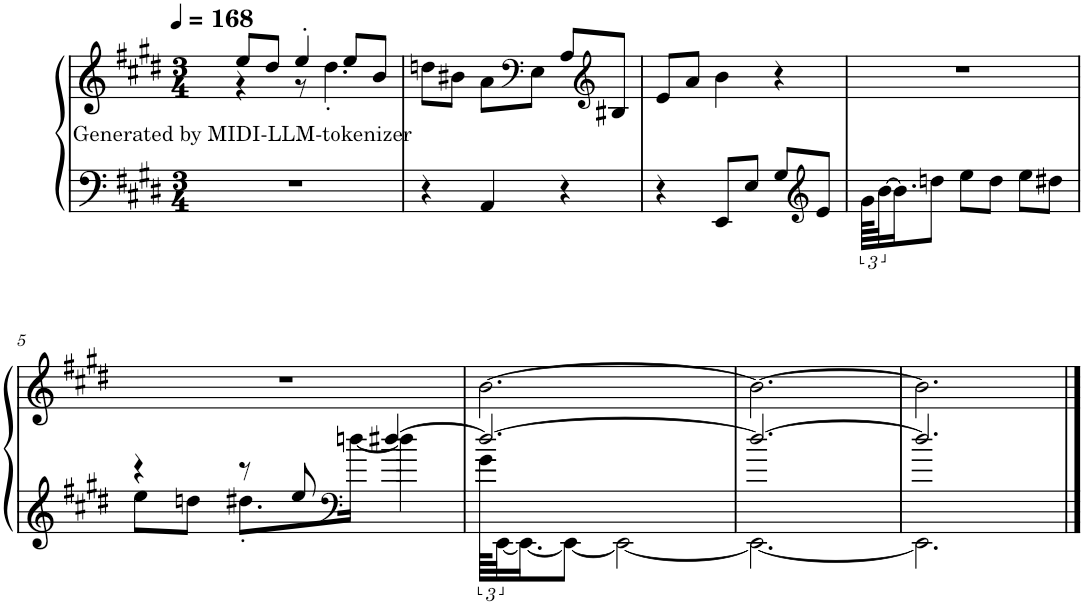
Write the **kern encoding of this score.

**kern	**kern	**text
*part1	*part1	*part1
*staff2	*staff1	*staff1
*I"Piano	*	*
*I'Pno.	*	*
*clefF4	*clefG2	*
*k[f#c#g#d#]	*k[f#c#g#d#]	*
*M3/4	*M3/4	*
*MM168	*MM168	*
=1	=1	=1
!	!	!LO:LY:b
*	*^	*
2.r	8ee/L	4r	Generated by MIDI-LLM-tokenizer
.	8dd#/J	.	.
.	4ee'/	8r	.
.	.	4.dd#'\	.
.	8ee/L	.	.
.	8b/J	.	.
*	*v	*v	*
=2	=2	=2
4r	8ddn\L	.
.	8b#X\J	.
4AA/	8a\L	.
*	*clefF4	*
.	8E\J	.
4r	8A/L	.
*	*clefG2	*
.	8B#X/J	.
=3	=3	=3
4r	8e/L	.
.	8a/J	.
8EE/L	4b\	.
8E/J	.	.
8G#/L	4r	.
*clefG2	*	*
8e/J	.	.
=4	=4	=4
96g#\KLLL	2.r	.
[48b\J	.	.
16.b\J]	.	.
8ddn\J	.	.
8ee\L	.	.
8dd\J	.	.
8ee\L	.	.
8dd#X\J	.	.
!!LO:LB:g=z
=5	=5	=5
*^	*	*
4r	8ee\L	2.r	.
.	8ddn\J	.	.
8r	8.dd#X'\L	.	.
8ee/	.	.	.
*clefF4	*	*	*
.	[16ddn\Jk	.	.
[4dd#X/	4dd\]	.	.
=6	=6	=6	=6
2.dd#/_	96g#\KLLL	[2.b\	.
.	[48EE\J	.	.
.	16.EE\J_	.	.
.	8EE\J_	.	.
.	2EE\_	.	.
=7	=7	=7	=7
2.dd#/_	2.EE\_	2.b\_	.
=8	=8	=8	=8
2.dd#/]	2.EE\]	2.b\]	.
*v	*v	*	*
==	==	==
*-	*-	*-
